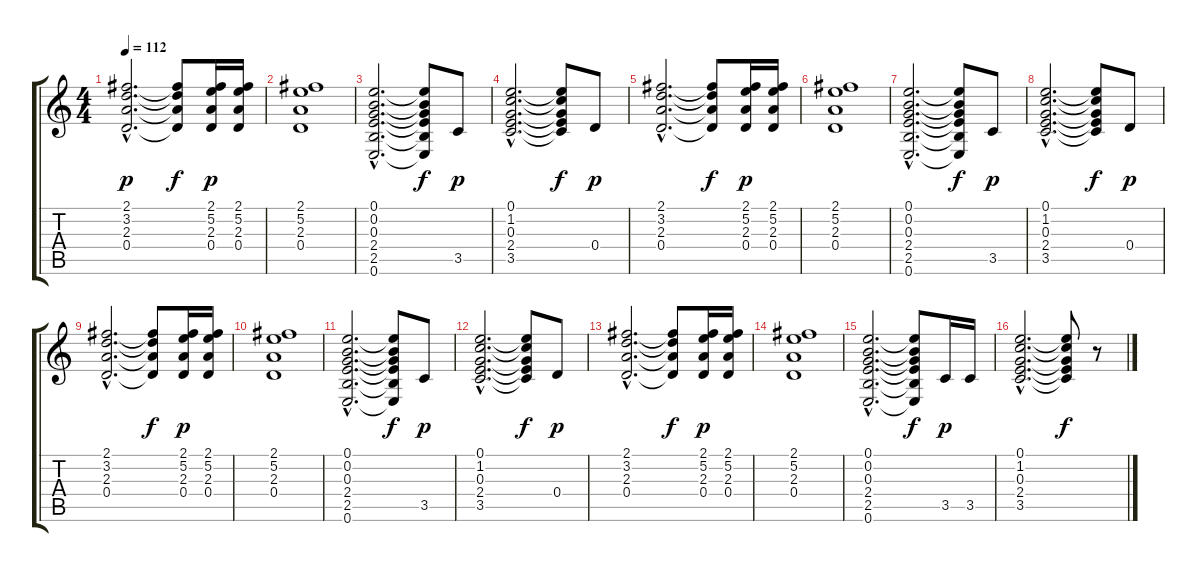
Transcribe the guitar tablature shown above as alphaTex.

\track "" {instrument electricguitarclean}
\staff {score tabs}
\tuning (E4 B3 G3 D3 A2 E2) {hide}
\ts (4 4)
\tempo 112
\clef g2
\ks c
(2.1{hac} 3.2{hac} 2.3{hac} 0.4{hac}).2{d dy p} (2.1{t} 3.2{t} 2.3{t} 0.4{t}).8{dy f} (2.1 5.2 2.3 0.4).16{dy p} (2.1 5.2 2.3 0.4).16 |
(2.1 5.2 2.3 0.4).1 |
(0.1{hac} 0.2{hac} 0.3{hac} 2.4{hac} 2.5{hac} 0.6{hac}).2{d} (0.1{t} 0.2{t} 0.3{t} 2.4{t} 2.5{t} 0.6{t}).8{dy f} 3.5.8{dy p} |
(0.1{hac} 1.2{hac} 0.3{hac} 2.4{hac} 3.5{hac}).2{d} (0.1{t} 1.2{t} 0.3{t} 2.4{t} 3.5{t}).8{dy f} 0.4.8{dy p} |
(2.1{hac} 3.2{hac} 2.3{hac} 0.4{hac}).2{d} (2.1{t} 3.2{t} 2.3{t} 0.4{t}).8{dy f} (2.1 5.2 2.3 0.4).16{dy p} (2.1 5.2 2.3 0.4).16 |
(2.1 5.2 2.3 0.4).1 |
(0.1{hac} 0.2{hac} 0.3{hac} 2.4{hac} 2.5{hac} 0.6{hac}).2{d} (0.1{t} 0.2{t} 0.3{t} 2.4{t} 2.5{t} 0.6{t}).8{dy f} 3.5.8{dy p} |
(0.1{hac} 1.2{hac} 0.3{hac} 2.4{hac} 3.5{hac}).2{d} (0.1{t} 1.2{t} 0.3{t} 2.4{t} 3.5{t}).8{dy f} 0.4.8{dy p} |
(2.1{hac} 3.2{hac} 2.3{hac} 0.4{hac}).2{d} (2.1{t} 3.2{t} 2.3{t} 0.4{t}).8{dy f} (2.1 5.2 2.3 0.4).16{dy p} (2.1 5.2 2.3 0.4).16 |
(2.1 5.2 2.3 0.4).1 |
(0.1{hac} 0.2{hac} 0.3{hac} 2.4{hac} 2.5{hac} 0.6{hac}).2{d} (0.1{t} 0.2{t} 0.3{t} 2.4{t} 2.5{t} 0.6{t}).8{dy f} 3.5.8{dy p} |
(0.1{hac} 1.2{hac} 0.3{hac} 2.4{hac} 3.5{hac}).2{d} (0.1{t} 1.2{t} 0.3{t} 2.4{t} 3.5{t}).8{dy f} 0.4.8{dy p} |
(2.1{hac} 3.2{hac} 2.3{hac} 0.4{hac}).2{d} (2.1{t} 3.2{t} 2.3{t} 0.4{t}).8{dy f} (2.1 5.2 2.3 0.4).16{dy p} (2.1 5.2 2.3 0.4).16 |
(2.1 5.2 2.3 0.4).1 |
(0.1{hac} 0.2{hac} 0.3{hac} 2.4{hac} 2.5{hac} 0.6{hac}).2{d} (0.1{t} 0.2{t} 0.3{t} 2.4{t} 2.5{t} 0.6{t}).8{dy f} 3.5.16{dy p} 3.5.16 |
(0.1{hac} 1.2{hac} 0.3{hac} 2.4{hac} 3.5{hac}).2{d} (0.1{t} 1.2{t} 0.3{t} 2.4{t} 3.5{t}).8{dy f} r.8
